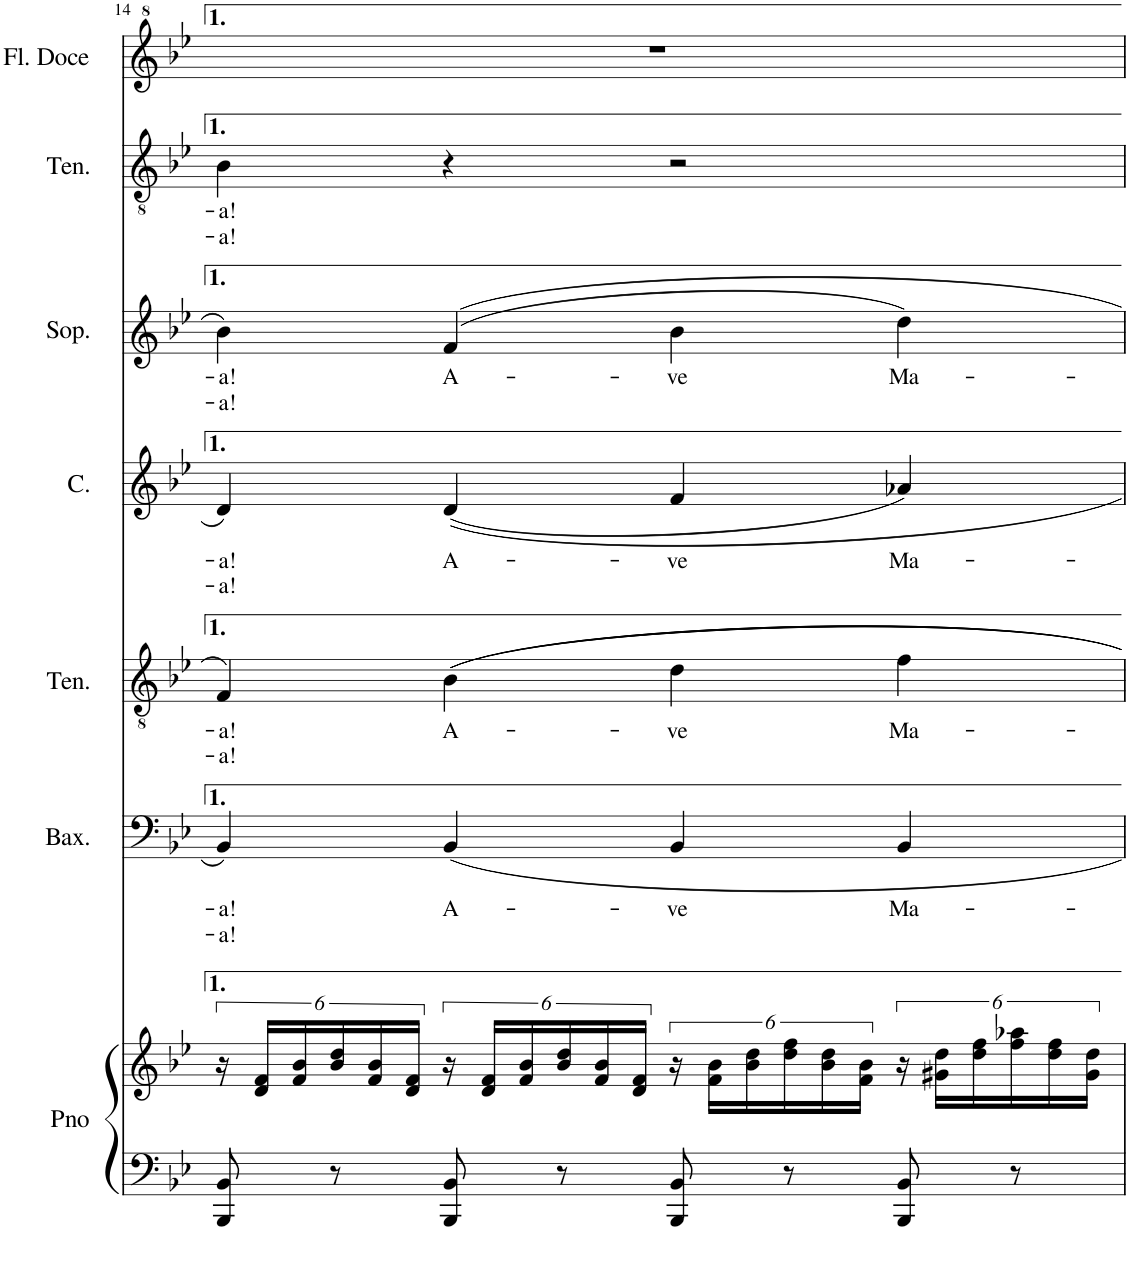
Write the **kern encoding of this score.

**kern	**kern	**kern	**text	**text	**kern	**text	**text	**kern	**text	**text	**kern	**text	**text	**kern	**text	**text	**kern
*part7	*part7	*part6	*part6	*part6	*part5	*part5	*part5	*part4	*part4	*part4	*part3	*part3	*part3	*part2	*part2	*part2	*part1
*staff8	*staff7	*staff6	*staff6	*staff6	*staff5	*staff5	*staff5	*staff4	*staff4	*staff4	*staff3	*staff3	*staff3	*staff2	*staff2	*staff2	*staff1
*I"Piano	*	*I"Baixo	*	*	*I"Tenor	*	*	*I"Contralto	*	*	*I"Soprano	*	*	*I"Tenor	*	*	*I"Flauta Doce
*I'Pno	*	*I'Bax.	*	*	*I'Ten.	*	*	*I'C.	*	*	*I'Sop.	*	*	*I'Ten.	*	*	*I'Fl. Doce
!!LO:PB:g=z
*clefF4	*clefG2	*clefF4	*	*	*clefGv2	*	*	*clefG2	*	*	*clefG2	*	*	*clefGv2	*	*	*clefG^2
*k[b-e-]	*k[b-e-]	*k[b-e-]	*	*	*k[b-e-]	*	*	*k[b-e-]	*	*	*k[b-e-]	*	*	*k[b-e-]	*	*	*k[b-e-]
*M4/4	*M4/4	*M4/4	*	*	*M4/4	*	*	*M4/4	*	*	*M4/4	*	*	*M4/4	*	*	*M4/4
*met(c)	*met(c)	*met(c)	*	*	*met(c)	*	*	*met(c)	*	*	*met(c)	*	*	*met(c)	*	*	*met(c)
=14	=14	=14	=14	=14	=14	=14	=14	=14	=14	=14	=14	=14	=14	=14	=14	=14	=14
!	!	!	!LO:LY:b	!LO:LY:b	!	!LO:LY:b	!LO:LY:b	!	!LO:LY:b	!LO:LY:b	!	!LO:LY:b	!LO:LY:b	!	!LO:LY:b	!LO:LY:b	!
8BBB-/ 8BB-/	24r	4BB-/	-a!	-a!	4F/	-a!	-a!	4d/	-a!	-a!	4b-\	-a!	-a!	4B-\	-a!	-a!	1r
.	24d/ 24f/LL	.	.	.	.	.	.	.	.	.	.	.	.	.	.	.	.
.	24f/ 24b-/	.	.	.	.	.	.	.	.	.	.	.	.	.	.	.	.
8r	24b-/ 24dd/	.	.	.	.	.	.	.	.	.	.	.	.	.	.	.	.
.	24f/ 24b-/	.	.	.	.	.	.	.	.	.	.	.	.	.	.	.	.
.	24d/ 24f/JJ	.	.	.	.	.	.	.	.	.	.	.	.	.	.	.	.
!	!	!	!LO:LY:b	!	!	!LO:LY:b	!	!	!LO:LY:b	!	!	!LO:LY:b	!	!	!	!	!
8BBB-/ 8BB-/	24r	4BB-/	A-	.	4B-\	A-	.	(4d/	A-	.	(4f/	A-	.	4r	.	.	.
.	24d/ 24f/LL	.	.	.	.	.	.	.	.	.	.	.	.	.	.	.	.
.	24f/ 24b-/	.	.	.	.	.	.	.	.	.	.	.	.	.	.	.	.
8r	24b-/ 24dd/	.	.	.	.	.	.	.	.	.	.	.	.	.	.	.	.
.	24f/ 24b-/	.	.	.	.	.	.	.	.	.	.	.	.	.	.	.	.
.	24d/ 24f/JJ	.	.	.	.	.	.	.	.	.	.	.	.	.	.	.	.
!	!	!	!LO:LY:b	!	!	!LO:LY:b	!	!	!LO:LY:b	!	!	!LO:LY:b	!	!	!	!	!
8BBB-/ 8BB-/	24r	4BB-/	-ve	.	4d\	-ve	.	4f/	-ve	.	4b-\	-ve	.	2r	.	.	.
.	24f\ 24b-\LL	.	.	.	.	.	.	.	.	.	.	.	.	.	.	.	.
.	24b-\ 24dd\	.	.	.	.	.	.	.	.	.	.	.	.	.	.	.	.
8r	24dd\ 24ff\	.	.	.	.	.	.	.	.	.	.	.	.	.	.	.	.
.	24b-\ 24dd\	.	.	.	.	.	.	.	.	.	.	.	.	.	.	.	.
.	24f\ 24b-\JJ	.	.	.	.	.	.	.	.	.	.	.	.	.	.	.	.
!	!	!	!LO:LY:b	!	!	!LO:LY:b	!	!	!LO:LY:b	!	!	!LO:LY:b	!	!	!	!	!
8BBB-/ 8BB-/	24r	4BB-/	Ma-	.	4f\	Ma-	.	4a-X/)	Ma-	.	4dd\)	Ma-	.	.	.	.	.
.	24g#X\ 24dd\LL	.	.	.	.	.	.	.	.	.	.	.	.	.	.	.	.
.	24dd\ 24ff\	.	.	.	.	.	.	.	.	.	.	.	.	.	.	.	.
8r	24ff\ 24aa-X\	.	.	.	.	.	.	.	.	.	.	.	.	.	.	.	.
.	24dd\ 24ff\	.	.	.	.	.	.	.	.	.	.	.	.	.	.	.	.
.	24g#\ 24dd\JJ	.	.	.	.	.	.	.	.	.	.	.	.	.	.	.	.
=	=	=	=	=	=	=	=	=	=	=	=	=	=	=	=	=	=
*-	*-	*-	*-	*-	*-	*-	*-	*-	*-	*-	*-	*-	*-	*-	*-	*-	*-
